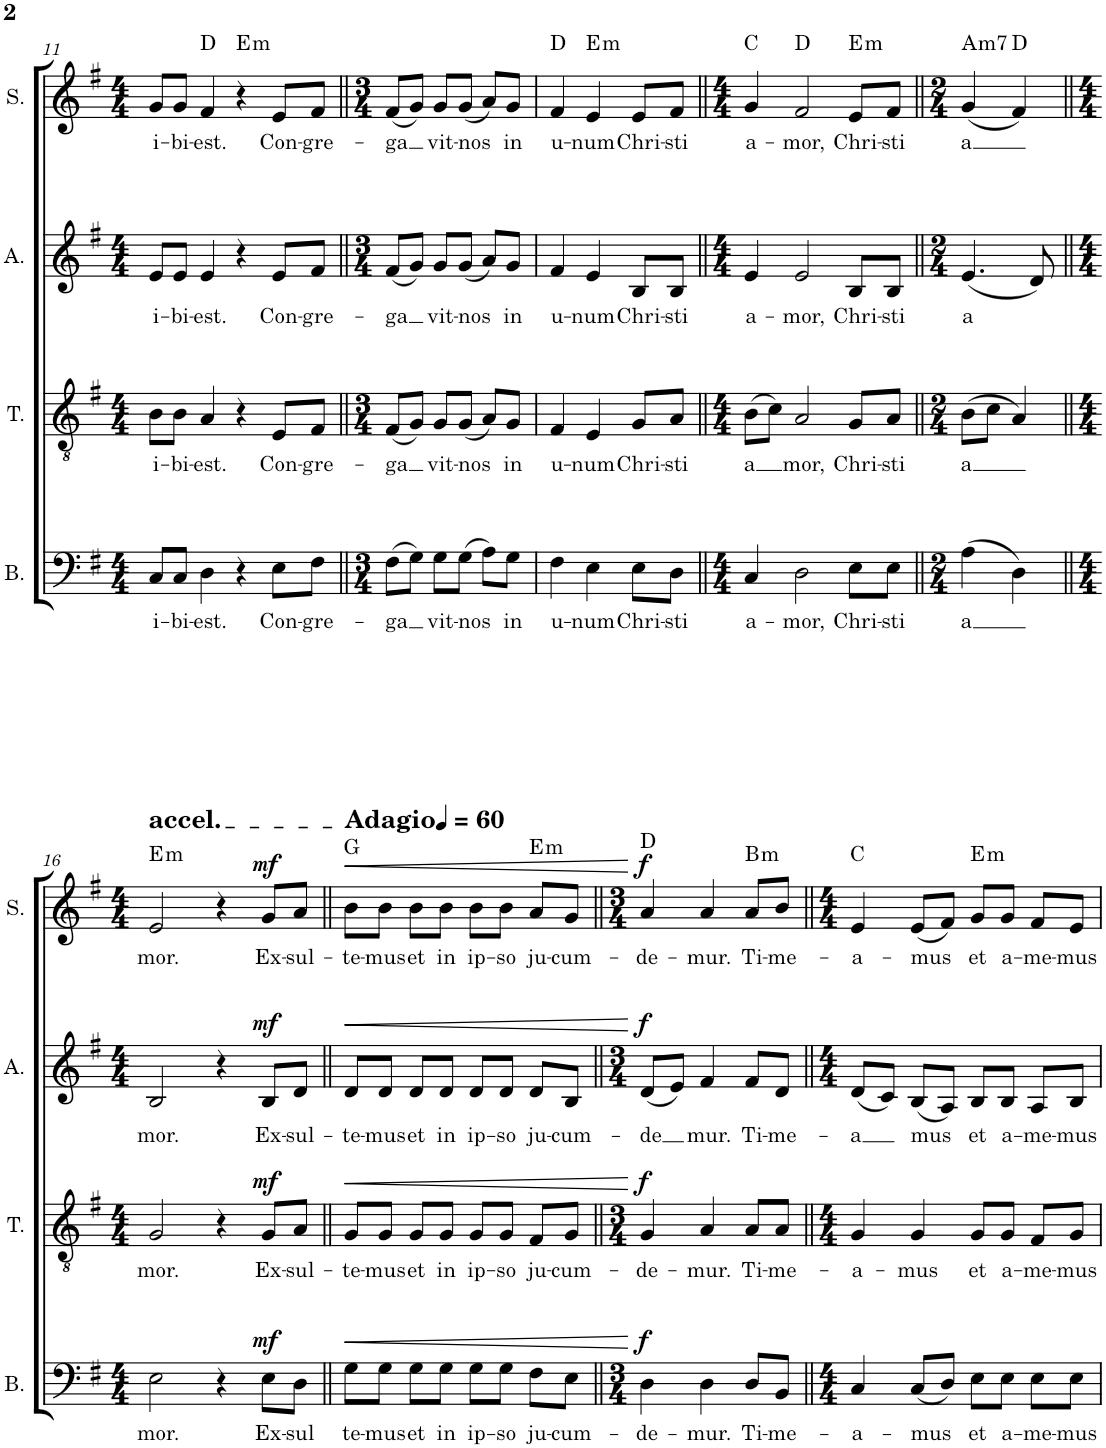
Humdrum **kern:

**kern	**text	**dynam	**kern	**text	**dynam	**kern	**text	**dynam	**kern	**text	**dynam	**harte
*part4	*part4	*part4	*part3	*part3	*part3	*part2	*part2	*part2	*part1	*part1	*part1	*part1
*staff4	*staff4	*staff4	*staff3	*staff3	*staff3	*staff2	*staff2	*staff2	*staff1	*staff1	*staff1	*
*I"Bajo	*	*	*I"Tenor	*	*	*I"Alto	*	*	*I"Soprano	*	*	*
*I'B.	*	*	*I'T.	*	*	*I'A.	*	*	*I'S.	*	*	*
!!LO:PB:g=z
*clefF4	*	*	*clefGv2	*	*	*clefG2	*	*	*clefG2	*	*	*
*k[f#]	*	*	*k[f#]	*	*	*k[f#]	*	*	*k[f#]	*	*	*
*M4/4	*	*	*M4/4	*	*	*M4/4	*	*	*M4/4	*	*	*
=11	=11	=11	=11	=11	=11	=11	=11	=11	=11	=11	=11	=11
!	!LO:LY:b	!	!	!LO:LY:b	!	!	!LO:LY:b	!	!	!LO:LY:b	!	!
8C/L	i-	.	8B\L	i-	.	8e/L	i-	.	8g/L	i-	.	.
!	!LO:LY:b	!	!	!LO:LY:b	!	!	!LO:LY:b	!	!	!LO:LY:b	!	!
8C/J	-bi-	.	8B\J	-bi-	.	8e/J	-bi-	.	8g/J	-bi-	.	.
!	!LO:LY:b	!	!	!LO:LY:b	!	!	!LO:LY:b	!	!	!LO:LY:b	!	!
4D\	-est.	.	4A/	-est.	.	4e/	-est.	.	4f#/	-est.	.	D:maj
!	!	!	!	!	!	!	!	!	!	!	!	!LO:H:kt=m
4r	.	.	4r	.	.	4r	.	.	4r	.	.	E:min
!	!LO:LY:b	!	!	!LO:LY:b	!	!	!LO:LY:b	!	!	!LO:LY:b	!	!
8E\L	Con-	.	8E/L	Con-	.	8e/L	Con-	.	8e/L	Con-	.	.
!	!LO:LY:b	!	!	!LO:LY:b	!	!	!LO:LY:b	!	!	!LO:LY:b	!	!
8F#\J	-gre-	.	8F#/J	-gre-	.	8f#/J	-gre-	.	8f#/J	-gre-	.	.
=12||	=12||	=12||	=12||	=12||	=12||	=12||	=12||	=12||	=12||	=12||	=12||	=12||
*M3/4	*	*	*M3/4	*	*	*M3/4	*	*	*M3/4	*	*	*
!	!LO:LY:b	!	!	!LO:LY:b	!	!	!LO:LY:b	!	!	!LO:LY:b	!	!
(8F#\L	-ga	.	(8F#/L	-ga	.	(8f#/L	-ga	.	(8f#/L	-ga	.	.
8G\J)	.	.	8G/J)	.	.	8g/J)	.	.	8g/J)	.	.	.
!	!LO:LY:b	!	!	!LO:LY:b	!	!	!LO:LY:b	!	!	!LO:LY:b	!	!
8G\L	vit-	.	8G/L	vit-	.	8g/L	vit-	.	8g/L	vit-	.	.
!	!LO:LY:b	!	!	!LO:LY:b	!	!	!LO:LY:b	!	!	!LO:LY:b	!	!
(8G\J	-nos	.	(8G/J	-nos	.	(8g/J	-nos	.	(8g/J	-nos	.	.
8A\L)	.	.	8A/L)	.	.	8a/L)	.	.	8a/L)	.	.	.
!	!LO:LY:b	!	!	!LO:LY:b	!	!	!LO:LY:b	!	!	!LO:LY:b	!	!
8G\J	in	.	8G/J	in	.	8g/J	in	.	8g/J	in	.	.
=13	=13	=13	=13	=13	=13	=13	=13	=13	=13	=13	=13	=13
!	!LO:LY:b	!	!	!LO:LY:b	!	!	!LO:LY:b	!	!	!LO:LY:b	!	!
4F#\	u-	.	4F#/	u-	.	4f#/	u-	.	4f#/	u-	.	D:maj
!	!LO:LY:b	!	!	!LO:LY:b	!	!	!LO:LY:b	!	!	!LO:LY:b	!	!LO:H:kt=m
4E\	-num	.	4E/	-num	.	4e/	-num	.	4e/	-num	.	E:min
!	!LO:LY:b	!	!	!LO:LY:b	!	!	!LO:LY:b	!	!	!LO:LY:b	!	!
8E\L	Chri-	.	8G/L	Chri-	.	8B/L	Chri-	.	8e/L	Chri-	.	.
!	!LO:LY:b	!	!	!LO:LY:b	!	!	!LO:LY:b	!	!	!LO:LY:b	!	!
8D\J	-sti	.	8A/J	-sti	.	8B/J	-sti	.	8f#/J	-sti	.	.
=14||	=14||	=14||	=14||	=14||	=14||	=14||	=14||	=14||	=14||	=14||	=14||	=14||
*M4/4	*	*	*M4/4	*	*	*M4/4	*	*	*M4/4	*	*	*
!	!LO:LY:b	!	!	!LO:LY:b	!	!	!LO:LY:b	!	!	!LO:LY:b	!	!
4C/	a-	.	(8B\L	a	.	4e/	a-	.	4g/	a-	.	C:maj
.	.	.	8c\J)	.	.	.	.	.	.	.	.	.
!	!LO:LY:b	!	!	!LO:LY:b	!	!	!LO:LY:b	!	!	!LO:LY:b	!	!
2D\	-mor,	.	2A/	mor,	.	2e/	-mor,	.	2f#/	-mor,	.	D:maj
!	!LO:LY:b	!	!	!LO:LY:b	!	!	!LO:LY:b	!	!	!LO:LY:b	!	!LO:H:kt=m
8E\L	Chri-	.	8G/L	Chri-	.	8B/L	Chri-	.	8e/L	Chri-	.	E:min
!	!LO:LY:b	!	!	!LO:LY:b	!	!	!LO:LY:b	!	!	!LO:LY:b	!	!
8E\J	-sti	.	8A/J	-sti	.	8B/J	-sti	.	8f#/J	-sti	.	.
=15||	=15||	=15||	=15||	=15||	=15||	=15||	=15||	=15||	=15||	=15||	=15||	=15||
*M2/4	*	*	*M2/4	*	*	*M2/4	*	*	*M2/4	*	*	*
!	!LO:LY:b	!	!	!LO:LY:b	!	!	!LO:LY:b	!	!	!LO:LY:b	!	!LO:H:kt=m7
(4A\	a	.	(8B\L	a	.	(4.e/	a	.	(4g/	a	.	A:min7
.	.	.	8c\J	.	.	.	.	.	.	.	.	.
4D\)	.	.	4A/)	.	.	.	.	.	4f#/)	.	.	D:maj
.	.	.	.	.	.	8d/)	.	.	.	.	.	.
!!LO:LB:g=z
=16||	=16||	=16||	=16||	=16||	=16||	=16||	=16||	=16||	=16||	=16||	=16||	=16||
*M4/4	*	*	*M4/4	*	*	*M4/4	*	*	*M4/4	*	*	*
!	!	!	!	!	!	!	!	!	!LO:TX:a:t=accel.	!	!	!
!	!LO:LY:b	!	!	!LO:LY:b	!	!	!LO:LY:b	!	!	!LO:LY:b	!	!LO:H:kt=m
2E\	mor.	.	2G/	mor.	.	2B/	mor.	.	2e/	mor.	.	E:min
4r	.	.	4r	.	.	4r	.	.	4r	.	.	.
!	!LO:LY:b	!LO:DY:a	!	!LO:LY:b	!LO:DY:a	!	!LO:LY:b	!LO:DY:a	!	!LO:LY:b	!LO:DY:a	!
8E\L	Ex-	mf	8G/L	Ex-	mf	8B/L	Ex-	mf	8g/L	Ex-	mf	.
!	!LO:LY:b	!	!	!LO:LY:b	!	!	!LO:LY:b	!	!	!LO:LY:b	!	!
8D\J	-sul	.	8A/J	-sul-	.	8d/J	-sul-	.	8a/J	-sul-	.	.
=17||	=17||	=17||	=17||	=17||	=17||	=17||	=17||	=17||	=17||	=17||	=17||	=17||
*	*	*	*	*	*	*	*	*	*MM60	*	*	*
!	!	!	!	!	!	!	!	!	!LO:TX:a:B:t=Adagio	!	!	!
!	!LO:LY:b	!LO:HP:b	!	!LO:LY:b	!LO:HP:b	!	!LO:LY:b	!LO:HP:b	!	!LO:LY:b	!LO:HP:b	!
8G\L	-te-	<	8G/L	-te-	<	8d/L	-te-	<	8b\L	-te-	<	G:maj
!	!LO:LY:b	!	!	!LO:LY:b	!	!	!LO:LY:b	!	!	!LO:LY:b	!	!
8G\J	-mus	.	8G/J	-mus	.	8d/J	-mus	.	8b\J	-mus	.	.
!	!LO:LY:b	!	!	!LO:LY:b	!	!	!LO:LY:b	!	!	!LO:LY:b	!	!
8G\L	et	.	8G/L	et	.	8d/L	et	.	8b\L	et	.	.
!	!LO:LY:b	!	!	!LO:LY:b	!	!	!LO:LY:b	!	!	!LO:LY:b	!	!
8G\J	in	.	8G/J	in	.	8d/J	in	.	8b\J	in	.	.
!	!LO:LY:b	!	!	!LO:LY:b	!	!	!LO:LY:b	!	!	!LO:LY:b	!	!
8G\L	ip-	.	8G/L	ip-	.	8d/L	ip-	.	8b\L	ip-	.	.
!	!LO:LY:b	!	!	!LO:LY:b	!	!	!LO:LY:b	!	!	!LO:LY:b	!	!
8G\J	-so	.	8G/J	-so	.	8d/J	-so	.	8b\J	-so	.	.
!	!LO:LY:b	!	!	!LO:LY:b	!	!	!LO:LY:b	!	!	!LO:LY:b	!	!LO:H:kt=m
8F#\L	ju-	.	8F#/L	ju-	.	8d/L	ju-	.	8a/L	ju-	.	E:min
!	!LO:LY:b	!	!	!LO:LY:b	!	!	!LO:LY:b	!	!	!LO:LY:b	!	!
8E\J	-cum-	.	8G/J	-cum-	.	8B/J	-cum-	.	8g/J	-cum-	.	.
.	.	[	.	.	[	.	.	[	.	.	[	.
=18||	=18||	=18||	=18||	=18||	=18||	=18||	=18||	=18||	=18||	=18||	=18||	=18||
*M3/4	*	*	*M3/4	*	*	*M3/4	*	*	*M3/4	*	*	*
!	!LO:LY:b	!LO:DY:a	!	!LO:LY:b	!LO:DY:a	!	!LO:LY:b	!LO:DY:a	!	!LO:LY:b	!LO:DY:a	!
4D\	-de-	f	4G/	-de-	f	(8d/L	-de	f	4a/	-de-	f	D:maj
.	.	.	.	.	.	8e/J)	.	.	.	.	.	.
!	!LO:LY:b	!	!	!LO:LY:b	!	!	!LO:LY:b	!	!	!LO:LY:b	!	!
4D\	-mur.	.	4A/	-mur.	.	4f#/	mur.	.	4a/	-mur.	.	.
!	!LO:LY:b	!	!	!LO:LY:b	!	!	!LO:LY:b	!	!	!LO:LY:b	!	!LO:H:kt=m
8D/L	Ti-	.	8A/L	Ti-	.	8f#/L	Ti-	.	8a/L	Ti-	.	B:min
!	!LO:LY:b	!	!	!LO:LY:b	!	!	!LO:LY:b	!	!	!LO:LY:b	!	!
8BB/J	-me-	.	8A/J	-me-	.	8d/J	-me-	.	8b/J	-me-	.	.
=19||	=19||	=19||	=19||	=19||	=19||	=19||	=19||	=19||	=19||	=19||	=19||	=19||
*M4/4	*	*	*M4/4	*	*	*M4/4	*	*	*M4/4	*	*	*
!	!LO:LY:b	!	!	!LO:LY:b	!	!	!LO:LY:b	!	!	!LO:LY:b	!	!
4C/	-a-	.	4G/	-a-	.	(8d/L	-a	.	4e/	-a-	.	C:maj
.	.	.	.	.	.	8c/J)	.	.	.	.	.	.
!	!LO:LY:b	!	!	!LO:LY:b	!	!	!LO:LY:b	!	!	!LO:LY:b	!	!
(8C/L	-mus	.	4G/	-mus	.	(8B/L	mus	.	(8e/L	-mus	.	.
8D/J)	.	.	.	.	.	8A/J)	.	.	8f#/J)	.	.	.
!	!LO:LY:b	!	!	!LO:LY:b	!	!	!LO:LY:b	!	!	!LO:LY:b	!	!LO:H:kt=m
8E\L	et	.	8G/L	et	.	8B/L	et	.	8g/L	et	.	E:min
!	!LO:LY:b	!	!	!LO:LY:b	!	!	!LO:LY:b	!	!	!LO:LY:b	!	!
8E\J	a-	.	8G/J	a-	.	8B/J	a-	.	8g/J	a-	.	.
!	!LO:LY:b	!	!	!LO:LY:b	!	!	!LO:LY:b	!	!	!LO:LY:b	!	!
8E\L	-me-	.	8F#/L	-me-	.	8A/L	-me-	.	8f#/L	-me-	.	.
!	!LO:LY:b	!	!	!LO:LY:b	!	!	!LO:LY:b	!	!	!LO:LY:b	!	!
8E\J	-mus	.	8G/J	-mus	.	8B/J	-mus	.	8e/J	-mus	.	.
=	=	=	=	=	=	=	=	=	=	=	=	=
*-	*-	*-	*-	*-	*-	*-	*-	*-	*-	*-	*-	*-
